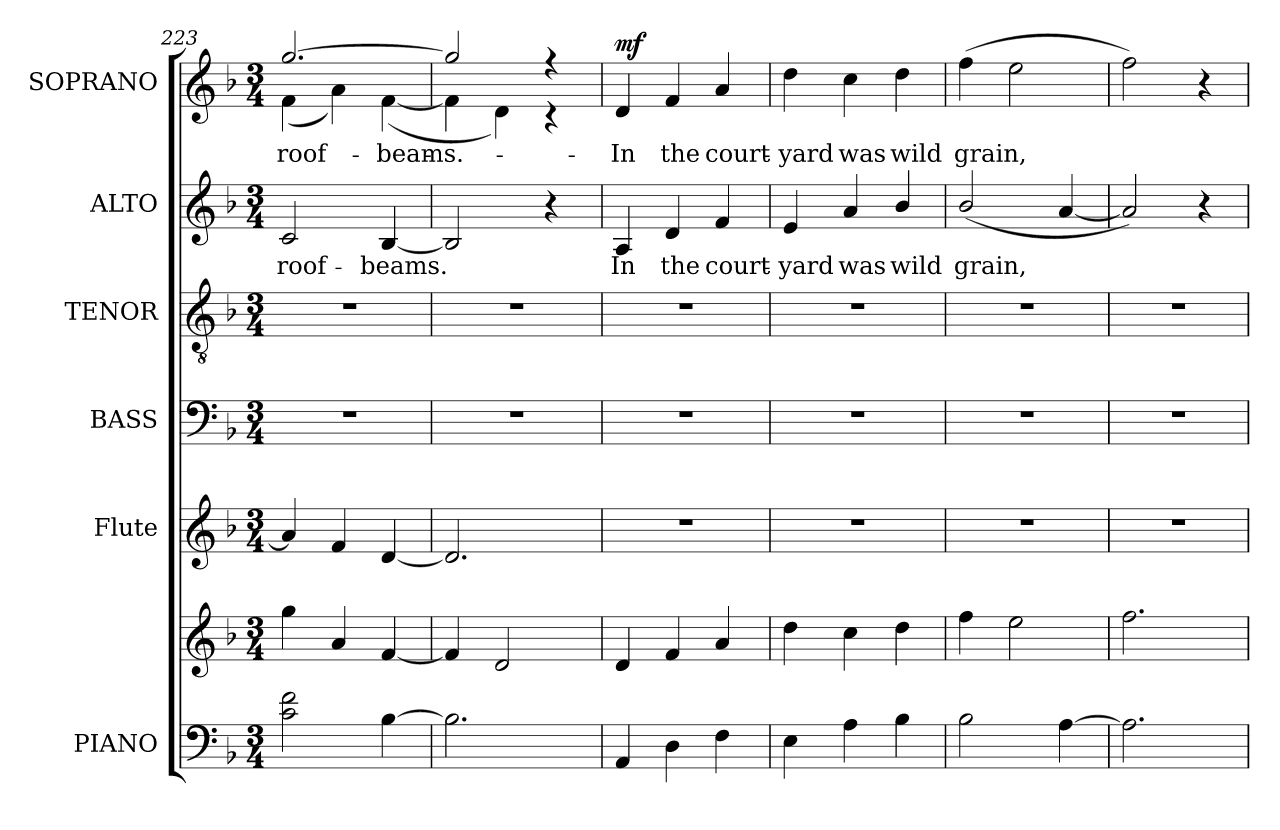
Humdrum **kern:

**kern	**kern	**kern	**kern	**kern	**kern	**text	**kern	**text	**dynam
*part6	*part6	*part5	*part4	*part3	*part2	*part2	*part1	*part1	*part1
*staff7	*staff6	*staff5	*staff4	*staff3	*staff2	*staff2	*staff1	*staff1	*staff1
*I"PIANO	*	*I"Flute	*I"BASS	*I"TENOR	*I"ALTO	*	*I"SOPRANO	*	*
*I'PNO.	*	*I'Fl.	*I'B.	*I'T.	*I'A.	*	*I'S.	*	*
*clefF4	*clefG2	*clefG2	*clefF4	*clefGv2	*clefG2	*	*clefG2	*	*
*	*	*	*	*ITrd7c12	*	*	*	*	*
*k[b-]	*k[b-]	*k[b-]	*k[b-]	*k[b-]	*k[b-]	*	*k[b-]	*	*
*d:	*d:	*d:	*d:	*d:	*d:	*	*d:	*	*
*M3/4	*M3/4	*M3/4	*M3/4	*M3/4	*M3/4	*	*M3/4	*	*
=223	=223	=223	=223	=223	=223	=223	=223	=223	=223
!	!	!	!LO:N:vis=1	!LO:N:vis=1	!	!	!	!	!
!	!	!	!	!	!	!LO:LY:b:color=#000000	!	!	!
!	!	!	!	!	!	!	!	!LO:LY:a:color=#000000	!
*	*	*	*	*	*	*	*^	*	*
!	!	!	!	!	!	!	!	!	!LO:LY:b:color=#000000	!
2ci\ 2fi	4ggi\	4ai/]	2.r	2.r	2ci/	roof-	[>2.ggi/	(4fi\	roof-	.
.	4ai/	4fi/	.	.	.	.	.	4ai\)	.	.
!	!	!	!	!	!	!LO:LY:b:color=#000000	!	!	!	!
!	!	!	!	!	!	!	!	!	!LO:LY:b:color=#000000	!
[>4B-i\	[<4fi/	[<4di/	.	.	[<4B-i/	-beams.	.	([<4fi\	-beams.	.
=224	=224	=224	=224	=224	=224	=224	=224	=224	=224	=224
!	!	!	!LO:N:vis=1	!LO:N:vis=1	!	!	!	!	!	!
2.B-i\]	4fi/]	2.di/]	2.r	2.r	2B-i/]	.	2ggi/]	4fi\]	.	.
.	2di/	.	.	.	.	.	.	4di\)	.	.
.	.	.	.	.	4r	.	4r	4r	.	.
=225	=225	=225	=225	=225	=225	=225	=225	=225	=225	=225
!	!	!LO:N:vis=1	!LO:N:vis=1	!LO:N:vis=1	!	!	!	!	!	!
*	*	*	*	*	*	*	*v	*v	*	*
*	*	*	*	*	*	*	*^	*	*
!	!	!	!	!	!	!LO:LY:b:color=#000000	!	!	!	!
*	*	*	*	*	*	*	*v	*v	*	*
*	*	*	*	*	*	*	*^	*	*
!	!	!	!	!	!	!	!	!	!LO:LY:b:color=#000000	!
*	*	*	*	*	*	*	*v	*v	*	*
4AAi/	4di/	2.r	2.r	2.r	4Ai/	In	4di/	In	mf
!	!	!	!	!	!	!LO:LY:b:color=#000000	!	!	!
!	!	!	!	!	!	!	!	!LO:LY:b:color=#000000	!
4Di\	4fi/	.	.	.	4di/	the	4fi/	the	.
!	!	!	!	!	!	!LO:LY:b:color=#000000	!	!	!
!	!	!	!	!	!	!	!	!LO:LY:b:color=#000000	!
4Fi\	4ai/	.	.	.	4fi/	court-	4ai/	court-	.
=226	=226	=226	=226	=226	=226	=226	=226	=226	=226
!	!	!LO:N:vis=1	!LO:N:vis=1	!LO:N:vis=1	!	!	!	!	!
!	!	!	!	!	!	!LO:LY:b:color=#000000	!	!	!
!	!	!	!	!	!	!	!	!LO:LY:b:color=#000000	!
4Ei\	4ddi\	2.r	2.r	2.r	4ei/	-yard	4ddi\	-yard	.
!	!	!	!	!	!	!LO:LY:b:color=#000000	!	!	!
!	!	!	!	!	!	!	!	!LO:LY:b:color=#000000	!
4Ai\	4cci\	.	.	.	4ai/	was	4cci\	was	.
!	!	!	!	!	!	!LO:LY:b:color=#000000	!	!	!
!	!	!	!	!	!	!	!	!LO:LY:b:color=#000000	!
4B-i\	4ddi\	.	.	.	4b-i/	wild	4ddi\	wild	.
!!LO:LB:g=z
=227	=227	=227	=227	=227	=227	=227	=227	=227	=227
!	!	!LO:N:vis=1	!LO:N:vis=1	!LO:N:vis=1	!	!	!	!	!
!	!	!	!	!	!	!LO:LY:b:color=#000000	!	!	!
!	!	!	!	!	!	!	!	!LO:LY:b:color=#000000	!
2B-i\	4ffi\	2.r	2.r	2.r	(2b-i/	grain,	(4ffi\	grain,	.
.	2eei\	.	.	.	.	.	2eei\	.	.
[>4Ai\	.	.	.	.	[<4ai/	.	.	.	.
=228	=228	=228	=228	=228	=228	=228	=228	=228	=228
!	!	!LO:N:vis=1	!LO:N:vis=1	!LO:N:vis=1	!	!	!	!	!
2.Ai\]	2.ffi\	2.r	2.r	2.r	2ai/])	.	2ffi\)	.	.
.	.	.	.	.	4r	.	4r	.	.
=	=	=	=	=	=	=	=	=	=
*-	*-	*-	*-	*-	*-	*-	*-	*-	*-
